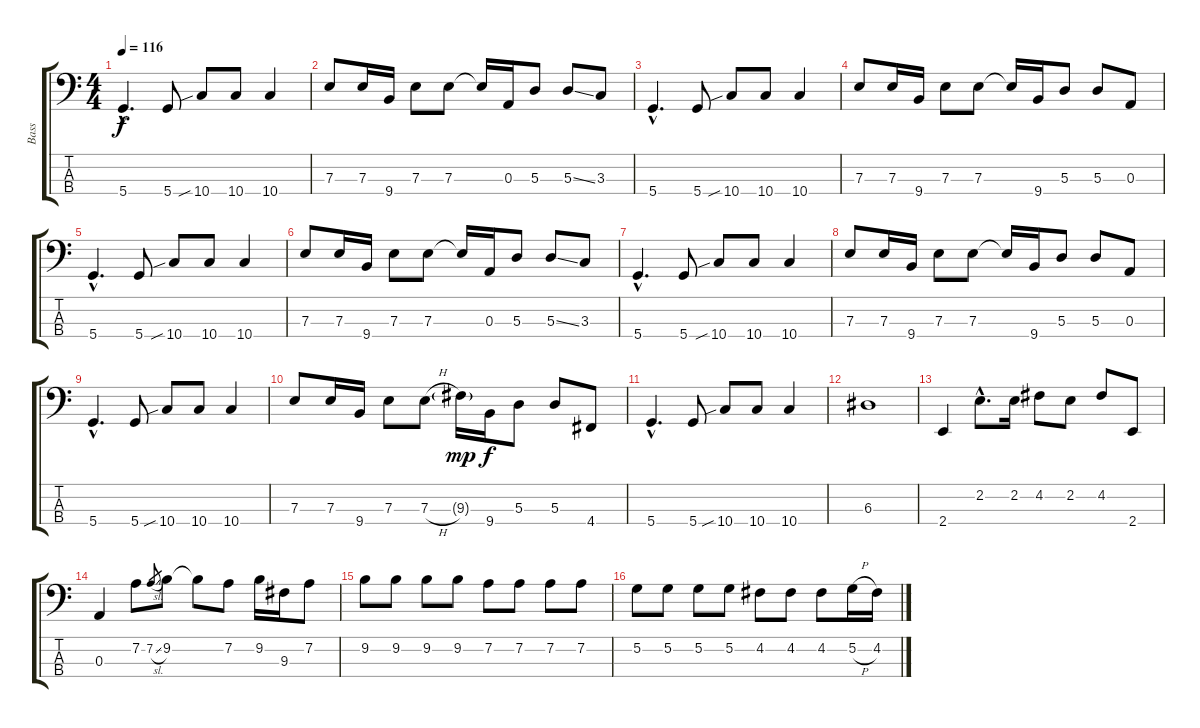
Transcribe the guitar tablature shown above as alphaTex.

\track ("Bass" "Bass") {instrument electricbassfinger}
\staff {score tabs}
\tuning (G2 D2 A1 D1) {hide}
\ts (4 4)
\tempo 116
\clef f4
\ks c
5.4{hac}.4{d dy f} 5.4.8 10.4{sib}.8 10.4.8 10.4.4 |
7.3.8 7.3.16 9.4.16 7.3.8 7.3.8 7.3{t}.16 0.3.16 5.3.8 5.3{ss}.8 3.3.8 |
5.4{hac}.4{d} 5.4.8 10.4{sib}.8 10.4.8 10.4.4 |
7.3.8 7.3.16 9.4.16 7.3.8 7.3.8 7.3{t}.16 9.4.16 5.3.8 5.3.8 0.3.8 |
5.4{hac}.4{d} 5.4.8 10.4{sib}.8 10.4.8 10.4.4 |
7.3.8 7.3.16 9.4.16 7.3.8 7.3.8 7.3{t}.16 0.3.16 5.3.8 5.3{ss}.8 3.3.8 |
5.4{hac}.4{d} 5.4.8 10.4{sib}.8 10.4.8 10.4.4 |
7.3.8 7.3.16 9.4.16 7.3.8 7.3.8 7.3{t}.16 9.4.16 5.3.8 5.3.8 0.3.8 |
5.4{hac}.4{d} 5.4.8 10.4{sib}.8 10.4.8 10.4.4 |
7.3.8 7.3.16 9.4.16 7.3.8 7.3{h}.8 9.3{g}.16{dy mp} 9.4.16{dy f} 5.3.8 5.3.8 4.4.8 |
5.4{hac}.4{d} 5.4.8 10.4{sib}.8 10.4.8 10.4.4 |
6.3.1 |
2.4.4 2.2{hac}.8{d} 2.2.16 4.2.8 2.2.8 4.2.8 2.4.8 |
0.3.4 7.2.8 7.2{sl}.8{gr} 9.2.8 9.2{t}.8 7.2.8 9.2.16 9.3.16 7.2.8 |
9.2.8 9.2.8 9.2.8 9.2.8 7.2.8 7.2.8 7.2.8 7.2.8 |
5.2.8 5.2.8 5.2.8 5.2.8 4.2.8 4.2.8 4.2.8 5.2{h}.16 4.2.16
